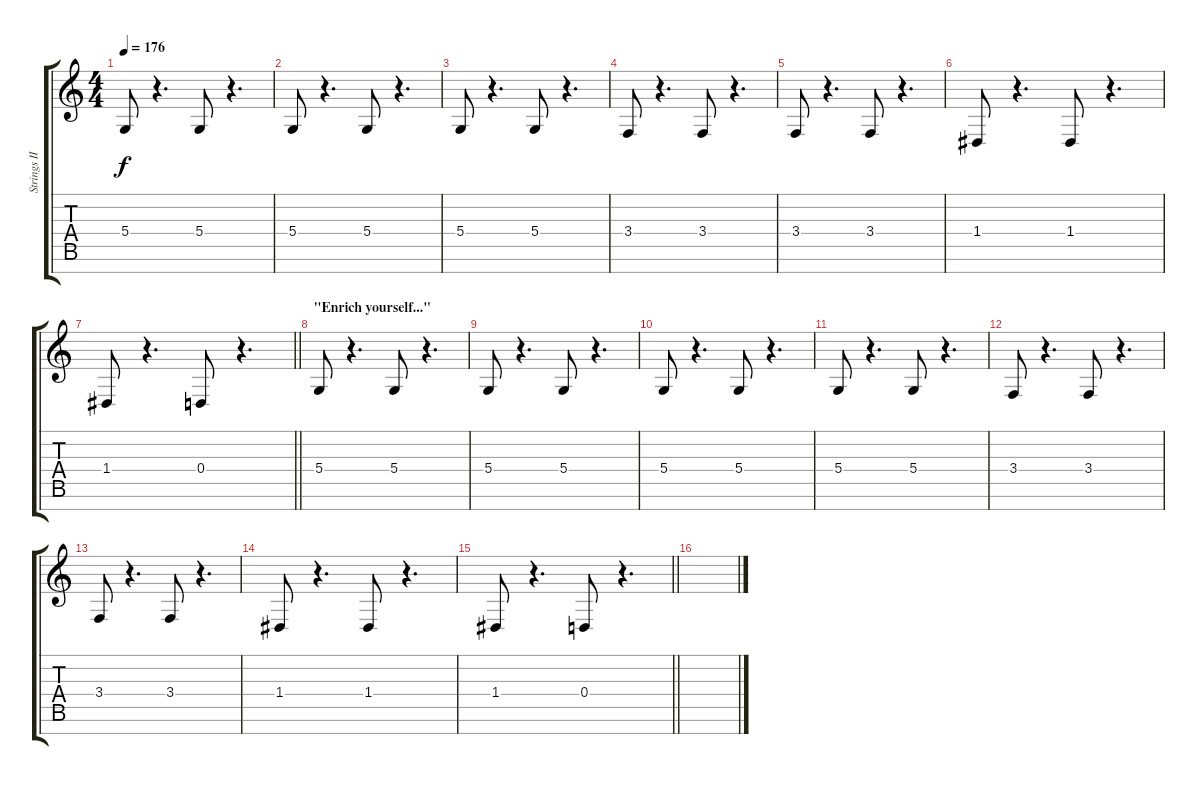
\track ("Strings III" "Strings II") {instrument stringensemble1}
\staff {score tabs}
\tuning (E4 B3 G3 D3 A2 E2 B1) {hide}
\ts (4 4)
\tempo 176
\clef g2
\ks c
5.4.8{dy f} r.4{d} 5.4.8 r.4{d} |
5.4.8 r.4{d} 5.4.8 r.4{d} |
5.4.8 r.4{d} 5.4.8 r.4{d} |
3.4.8 r.4{d} 3.4.8 r.4{d} |
3.4.8 r.4{d} 3.4.8 r.4{d} |
1.4.8 r.4{d} 1.4.8 r.4{d} |
\barLineRight lightlight
1.4.8 r.4{d} 0.4.8 r.4{d} |
\section ("" "\"Enrich yourself...\"")
5.4.8 r.4{d} 5.4.8 r.4{d} |
5.4.8 r.4{d} 5.4.8 r.4{d} |
5.4.8 r.4{d} 5.4.8 r.4{d} |
5.4.8 r.4{d} 5.4.8 r.4{d} |
3.4.8 r.4{d} 3.4.8 r.4{d} |
3.4.8 r.4{d} 3.4.8 r.4{d} |
1.4.8 r.4{d} 1.4.8 r.4{d} |
\barLineRight lightlight
1.4.8 r.4{d} 0.4.8 r.4{d} |
\section ("" "")
